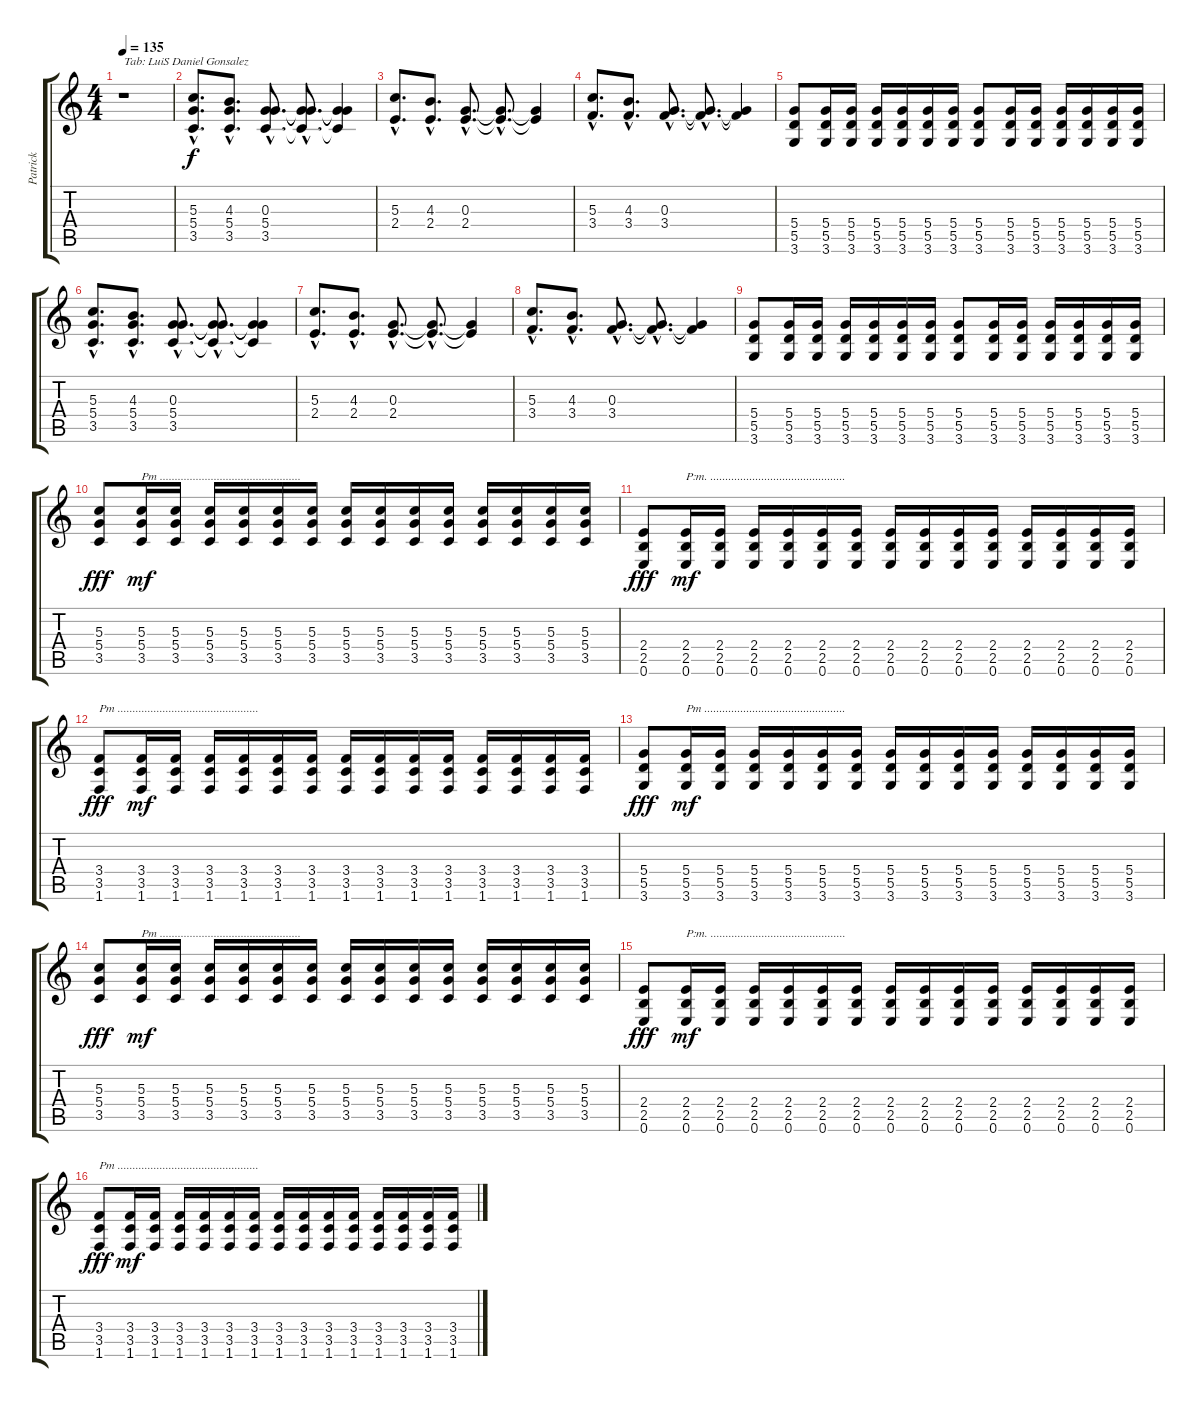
\track ("Patrick" "Patrick") {instrument overdrivenguitar}
\staff {score tabs}
\tuning (E4 B3 G3 D3 A2 E2) {hide}
\ts (4 4)
\tempo 135
\clef g2
\ks c
r.1{txt "Tab: LuiS Daniel Gonsalez" dy f instrument overdrivenguitar} |
(5.3{hac} 5.4{hac} 3.5{hac}).8{d} (4.3{hac} 5.4{hac} 3.5{hac}).8{d} (0.3{hac} 5.4{hac} 3.5{hac}).8{d} (0.3{hac t} 5.4{hac t} 3.5{hac t}).8{d} (0.3{t} 5.4{t} 3.5{t}).4 |
(5.3{hac} 2.4{hac}).8{d} (4.3{hac} 2.4{hac}).8{d} (0.3{hac} 2.4{hac}).8{d} (0.3{hac t} 2.4{hac t}).8{d} (0.3{t} 2.4{t}).4 |
(5.3{hac} 3.4{hac}).8{d} (4.3{hac} 3.4{hac}).8{d} (0.3{hac} 3.4{hac}).8{d} (0.3{hac t} 3.4{hac t}).8{d} (0.3{t} 3.4{t}).4 |
(5.4 5.5 3.6).8 (5.4 5.5 3.6).16 (5.4 5.5 3.6).16 (5.4 5.5 3.6).16 (5.4 5.5 3.6).16 (5.4 5.5 3.6).16 (5.4 5.5 3.6).16 (5.4 5.5 3.6).8 (5.4 5.5 3.6).16 (5.4 5.5 3.6).16 (5.4 5.5 3.6).16 (5.4 5.5 3.6).16 (5.4 5.5 3.6).16 (5.4 5.5 3.6).16 |
(5.3{hac} 5.4{hac} 3.5{hac}).8{d} (4.3{hac} 5.4{hac} 3.5{hac}).8{d} (0.3{hac} 5.4{hac} 3.5{hac}).8{d} (0.3{hac t} 5.4{hac t} 3.5{hac t}).8{d} (0.3{t} 5.4{t} 3.5{t}).4 |
(5.3{hac} 2.4{hac}).8{d} (4.3{hac} 2.4{hac}).8{d} (0.3{hac} 2.4{hac}).8{d} (0.3{hac t} 2.4{hac t}).8{d} (0.3{t} 2.4{t}).4 |
(5.3{hac} 3.4{hac}).8{d} (4.3{hac} 3.4{hac}).8{d} (0.3{hac} 3.4{hac}).8{d} (0.3{hac t} 3.4{hac t}).8{d} (0.3{t} 3.4{t}).4 |
(5.4 5.5 3.6).8 (5.4 5.5 3.6).16 (5.4 5.5 3.6).16 (5.4 5.5 3.6).16 (5.4 5.5 3.6).16 (5.4 5.5 3.6).16 (5.4 5.5 3.6).16 (5.4 5.5 3.6).8 (5.4 5.5 3.6).16 (5.4 5.5 3.6).16 (5.4 5.5 3.6).16 (5.4 5.5 3.6).16 (5.4 5.5 3.6).16 (5.4 5.5 3.6).16 |
(5.3 5.4 3.5).8{dy fff} (5.3 5.4 3.5).16{txt "Pm ..............................................." dy mf} (5.3 5.4 3.5).16 (5.3 5.4 3.5).16 (5.3 5.4 3.5).16 (5.3 5.4 3.5).16 (5.3 5.4 3.5).16 (5.3 5.4 3.5).16 (5.3 5.4 3.5).16 (5.3 5.4 3.5).16 (5.3 5.4 3.5).16 (5.3 5.4 3.5).16 (5.3 5.4 3.5).16 (5.3 5.4 3.5).16 (5.3 5.4 3.5).16 |
(2.4 2.5 0.6).8{dy fff} (2.4 2.5 0.6).16{txt "P:m. ............................................." dy mf} (2.4 2.5 0.6).16 (2.4 2.5 0.6).16 (2.4 2.5 0.6).16 (2.4 2.5 0.6).16 (2.4 2.5 0.6).16 (2.4 2.5 0.6).16 (2.4 2.5 0.6).16 (2.4 2.5 0.6).16 (2.4 2.5 0.6).16 (2.4 2.5 0.6).16 (2.4 2.5 0.6).16 (2.4 2.5 0.6).16 (2.4 2.5 0.6).16 |
(3.4 3.5 1.6).8{txt "Pm ..............................................." dy fff} (3.4 3.5 1.6).16{dy mf} (3.4 3.5 1.6).16 (3.4 3.5 1.6).16 (3.4 3.5 1.6).16 (3.4 3.5 1.6).16 (3.4 3.5 1.6).16 (3.4 3.5 1.6).16 (3.4 3.5 1.6).16 (3.4 3.5 1.6).16 (3.4 3.5 1.6).16 (3.4 3.5 1.6).16 (3.4 3.5 1.6).16 (3.4 3.5 1.6).16 (3.4 3.5 1.6).16 |
(5.4 5.5 3.6).8{dy fff} (5.4 5.5 3.6).16{txt "Pm ..............................................." dy mf} (5.4 5.5 3.6).16 (5.4 5.5 3.6).16 (5.4 5.5 3.6).16 (5.4 5.5 3.6).16 (5.4 5.5 3.6).16 (5.4 5.5 3.6).16 (5.4 5.5 3.6).16 (5.4 5.5 3.6).16 (5.4 5.5 3.6).16 (5.4 5.5 3.6).16 (5.4 5.5 3.6).16 (5.4 5.5 3.6).16 (5.4 5.5 3.6).16 |
(5.3 5.4 3.5).8{dy fff} (5.3 5.4 3.5).16{txt "Pm ..............................................." dy mf} (5.3 5.4 3.5).16 (5.3 5.4 3.5).16 (5.3 5.4 3.5).16 (5.3 5.4 3.5).16 (5.3 5.4 3.5).16 (5.3 5.4 3.5).16 (5.3 5.4 3.5).16 (5.3 5.4 3.5).16 (5.3 5.4 3.5).16 (5.3 5.4 3.5).16 (5.3 5.4 3.5).16 (5.3 5.4 3.5).16 (5.3 5.4 3.5).16 |
(2.4 2.5 0.6).8{dy fff} (2.4 2.5 0.6).16{txt "P:m. ............................................." dy mf} (2.4 2.5 0.6).16 (2.4 2.5 0.6).16 (2.4 2.5 0.6).16 (2.4 2.5 0.6).16 (2.4 2.5 0.6).16 (2.4 2.5 0.6).16 (2.4 2.5 0.6).16 (2.4 2.5 0.6).16 (2.4 2.5 0.6).16 (2.4 2.5 0.6).16 (2.4 2.5 0.6).16 (2.4 2.5 0.6).16 (2.4 2.5 0.6).16 |
(3.4 3.5 1.6).8{txt "Pm ..............................................." dy fff} (3.4 3.5 1.6).16{dy mf} (3.4 3.5 1.6).16 (3.4 3.5 1.6).16 (3.4 3.5 1.6).16 (3.4 3.5 1.6).16 (3.4 3.5 1.6).16 (3.4 3.5 1.6).16 (3.4 3.5 1.6).16 (3.4 3.5 1.6).16 (3.4 3.5 1.6).16 (3.4 3.5 1.6).16 (3.4 3.5 1.6).16 (3.4 3.5 1.6).16 (3.4 3.5 1.6).16
